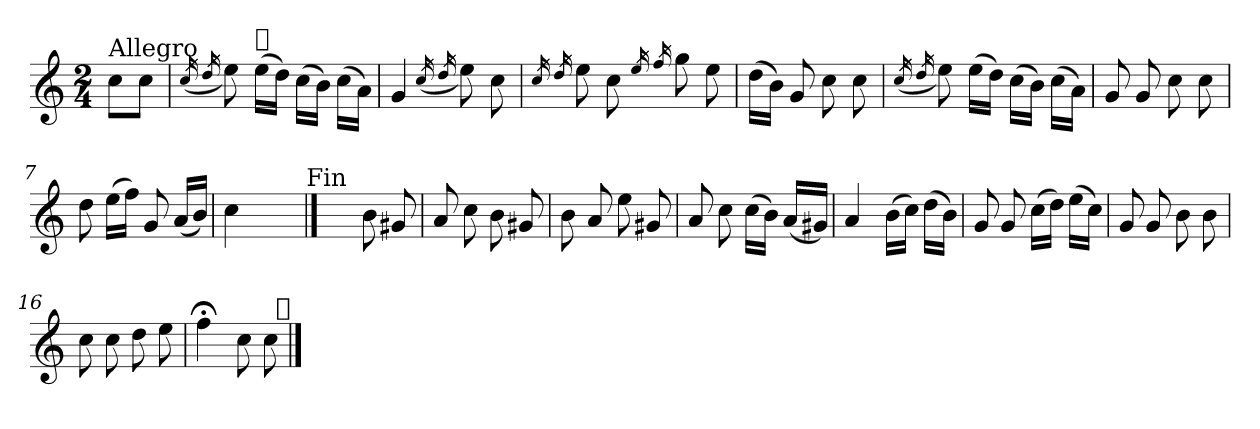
**kern
*part1
*staff1
*clefG2
*k[]
*C:
*M2/4
=
!LO:TX:a:t=Allegro
8cc\L
8cc\J
=1
(<16qcc/
16qdd/
8ee\)
!LO:TX:a:t=𝄋
(>16ee\LL
16dd\JJ)
(>16cc\LL
16b\JJ)
(>16cc\LL
16a\JJ)
=2
4g/
(<16qcc/
16qdd/
8ee\)
8cc\
=3
16qcc/
16qdd/
8ee\
8cc\
16qee/
16qff/
8gg\
8ee\
=4
(>16dd\LL
16b\JJ)
8g/
8cc\
8cc\
=5
(<16qcc/
16qdd/
8ee\)
(>16ee\LL
16dd\JJ)
(>16cc\LL
16b\JJ)
(>16cc\LL
16a\JJ)
=6
8g/
8g/
8cc\
8cc\
!!LO:LB:g=z
=7
8dd\
(>16ee\LL
16ff\JJ)
8g/
(<16a/LL
16b/JJ)
=8
4cc\
4ryy
!LO:TX:a:t=Fin
==9
4ryy
8b\
8g#X/
=10
8a/
8cc\
8b\
8g#X/
=11
8b\
8a/
8ee\
8g#X/
=12
8a/
8cc\
(>16cc\LL
16b\JJ)
(<16a/LL
16g#X/JJ)
=13
4a/
(>16b\LL
16cc\JJ)
(>16dd\LL
16b\JJ)
=14
8g/
8g/
(>16cc\LL
16dd\JJ)
(>16ee\LL
16cc\JJ)
!!LO:LB:g=z
=15
8g/
8g/
8b\
8b\
=16
8cc\
8cc\
8dd\
8ee\
=17
4ff;<\
8cc\
8cc\
!LO:TX:a:t=𝄋
==
*-
